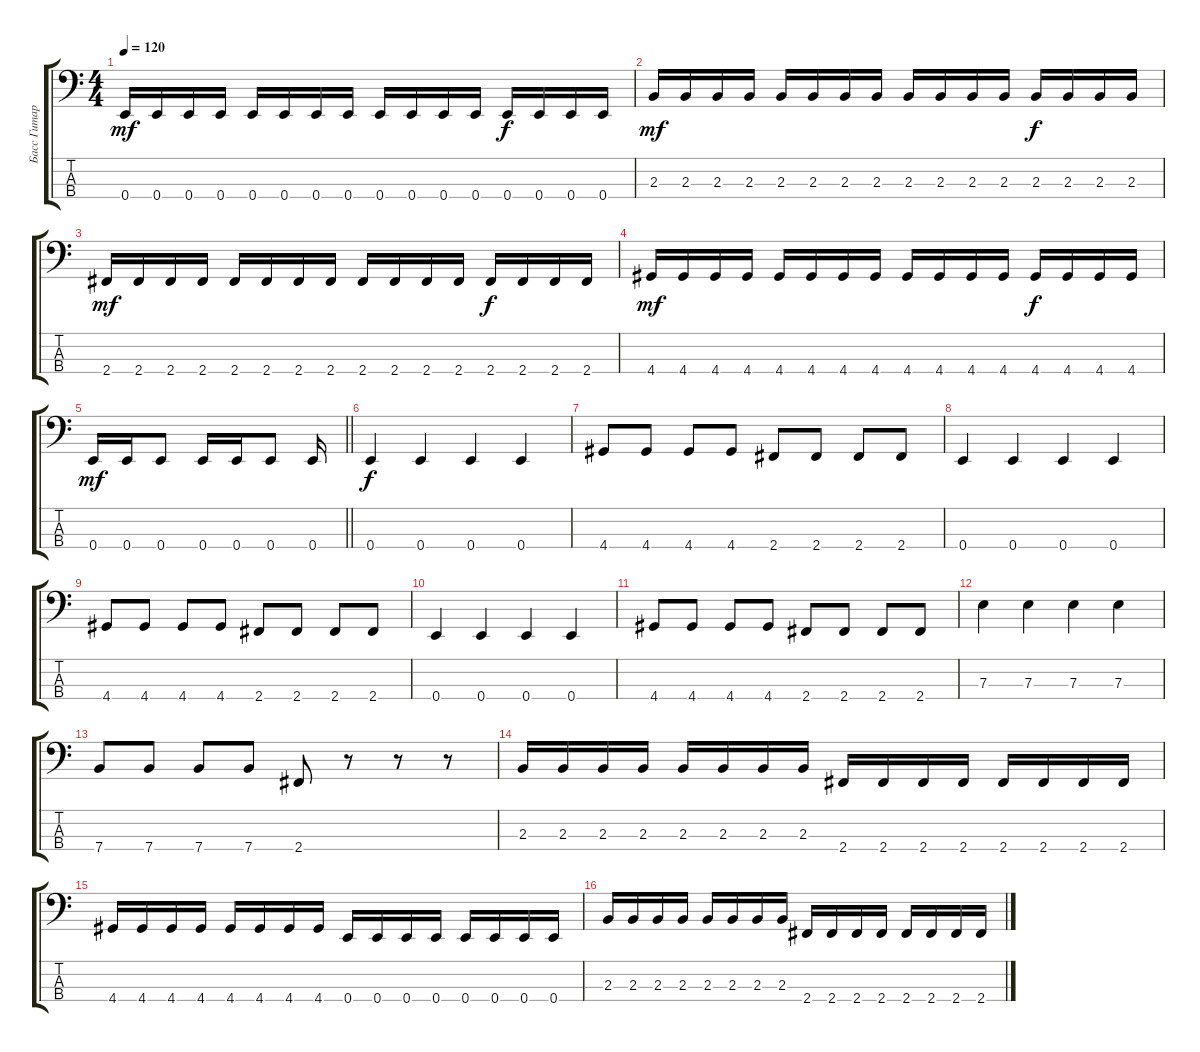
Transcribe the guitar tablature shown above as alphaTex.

\track ("Басс Гитара" "Басс Гитар") {instrument electricbasspick}
\staff {score tabs}
\tuning (G2 D2 A1 E1) {hide}
\ts (4 4)
\tempo 120
\clef f4
\ks c
0.4.16{dy mf} 0.4.16 0.4.16 0.4.16 0.4.16 0.4.16 0.4.16 0.4.16 0.4.16 0.4.16 0.4.16 0.4.16 0.4.16{dy f} 0.4.16 0.4.16 0.4.16 |
2.3.16{dy mf} 2.3.16 2.3.16 2.3.16 2.3.16 2.3.16 2.3.16 2.3.16 2.3.16 2.3.16 2.3.16 2.3.16 2.3.16{dy f} 2.3.16 2.3.16 2.3.16 |
2.4.16{dy mf} 2.4.16 2.4.16 2.4.16 2.4.16 2.4.16 2.4.16 2.4.16 2.4.16 2.4.16 2.4.16 2.4.16 2.4.16{dy f} 2.4.16 2.4.16 2.4.16 |
4.4.16{dy mf} 4.4.16 4.4.16 4.4.16 4.4.16 4.4.16 4.4.16 4.4.16 4.4.16 4.4.16 4.4.16 4.4.16 4.4.16{dy f} 4.4.16 4.4.16 4.4.16 |
\barLineRight lightlight
0.4.16{dy mf} 0.4.16 0.4.8 0.4.16 0.4.16 0.4.8 0.4.16 |
0.4.4{dy f} 0.4.4 0.4.4 0.4.4 |
4.4.8 4.4.8 4.4.8 4.4.8 2.4.8 2.4.8 2.4.8 2.4.8 |
0.4.4 0.4.4 0.4.4 0.4.4 |
4.4.8 4.4.8 4.4.8 4.4.8 2.4.8 2.4.8 2.4.8 2.4.8 |
0.4.4 0.4.4 0.4.4 0.4.4 |
4.4.8 4.4.8 4.4.8 4.4.8 2.4.8 2.4.8 2.4.8 2.4.8 |
7.3.4 7.3.4 7.3.4 7.3.4 |
7.4.8 7.4.8 7.4.8 7.4.8 2.4.8 r.8 r.8 r.8 |
2.3.16 2.3.16 2.3.16 2.3.16 2.3.16 2.3.16 2.3.16 2.3.16 2.4.16 2.4.16 2.4.16 2.4.16 2.4.16 2.4.16 2.4.16 2.4.16 |
4.4.16 4.4.16 4.4.16 4.4.16 4.4.16 4.4.16 4.4.16 4.4.16 0.4.16 0.4.16 0.4.16 0.4.16 0.4.16 0.4.16 0.4.16 0.4.16 |
2.3.16 2.3.16 2.3.16 2.3.16 2.3.16 2.3.16 2.3.16 2.3.16 2.4.16 2.4.16 2.4.16 2.4.16 2.4.16 2.4.16 2.4.16 2.4.16
